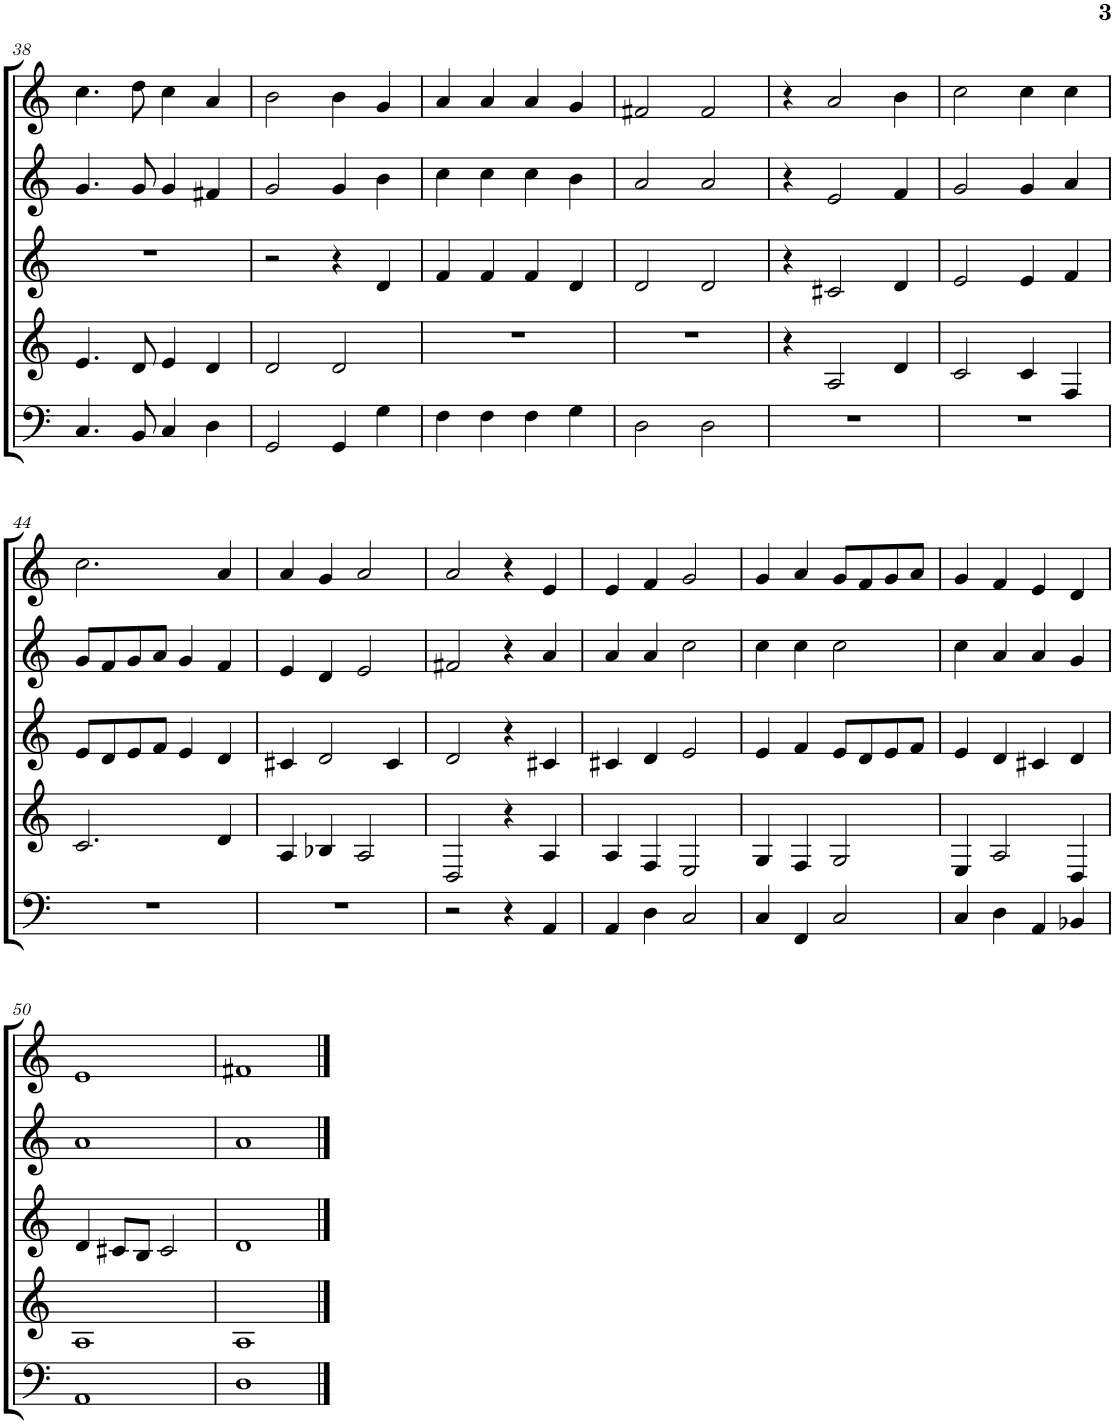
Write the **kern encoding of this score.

**kern	**kern	**kern	**kern	**kern
*part5	*part4	*part3	*part2	*part1
*staff5	*staff4	*staff3	*staff2	*staff1
*I"Piano	*I"Piano	*I"Piano	*I"Piano	*I"Piano
*I'Pno	*I'Pno	*I'Pno	*I'Pno	*I'Pno
!!LO:PB:g=z
*clefF4	*clefG2	*clefG2	*clefG2	*clefG2
*k[]	*k[]	*k[]	*k[]	*k[]
*M4/4	*M4/4	*M4/4	*M4/4	*M4/4
*met(c)	*met(c)	*met(c)	*met(c)	*met(c)
=38	=38	=38	=38	=38
4.C/	4.e/	1r	4.g/	4.cc\
8BB/	8d/	.	8g/	8dd\
4C/	4e/	.	4g/	4cc\
4D\	4d/	.	4f#X/	4a/
=39	=39	=39	=39	=39
2GG/	2d/	2r	2g/	2b\
4GG/	2d/	4r	4g/	4b\
4G\	.	4d/	4b\	4g/
=40	=40	=40	=40	=40
4F\	1r	4f/	4cc\	4a/
4F\	.	4f/	4cc\	4a/
4F\	.	4f/	4cc\	4a/
4G\	.	4d/	4b\	4g/
=41	=41	=41	=41	=41
2D\	1r	2d/	2a/	2f#X/
2D\	.	2d/	2a/	2f#/
=42	=42	=42	=42	=42
1r	4r	4r	4r	4r
.	2A/	2c#X/	2e/	2a/
.	4d/	4d/	4f/	4b\
=43	=43	=43	=43	=43
1r	2c/	2e/	2g/	2cc\
.	4c/	4e/	4g/	4cc\
.	4F/	4f/	4a/	4cc\
!!LO:LB:g=z
=44	=44	=44	=44	=44
1r	2.c/	8e/L	8g/L	2.cc\
.	.	8d/	8f/	.
.	.	8e/	8g/	.
.	.	8f/J	8a/J	.
.	.	4e/	4g/	.
.	4d/	4d/	4f/	4a/
=45	=45	=45	=45	=45
1r	4A/	4c#X/	4e/	4a/
.	4B-X/	2d/	4d/	4g/
.	2A/	.	2e/	2a/
.	.	4c#/	.	.
=46	=46	=46	=46	=46
2r	2D/	2d/	2f#X/	2a/
4r	4r	4r	4r	4r
4AA/	4A/	4c#X/	4a/	4e/
=47	=47	=47	=47	=47
4AA/	4A/	4c#X/	4a/	4e/
4D\	4F/	4d/	4a/	4f/
2C/	2E/	2e/	2cc\	2g/
=48	=48	=48	=48	=48
4C/	4G/	4e/	4cc\	4g/
4FF/	4F/	4f/	4cc\	4a/
2C/	2G/	8e/L	2cc\	8g/L
.	.	8d/	.	8f/
.	.	8e/	.	8g/
.	.	8f/J	.	8a/J
=49	=49	=49	=49	=49
4C/	4E/	4e/	4cc\	4g/
4D\	2A/	4d/	4a/	4f/
4AA/	.	4c#X/	4a/	4e/
4BB-X/	4D/	4d/	4g/	4d/
!!LO:LB:g=z
=50	=50	=50	=50	=50
1AA	1A	4d/	1a	1e
.	.	8c#X/L	.	.
.	.	8B/J	.	.
.	.	2c#/	.	.
=51	=51	=51	=51	=51
1D	1A	1d	1a	1f#X
==	==	==	==	==
*-	*-	*-	*-	*-
